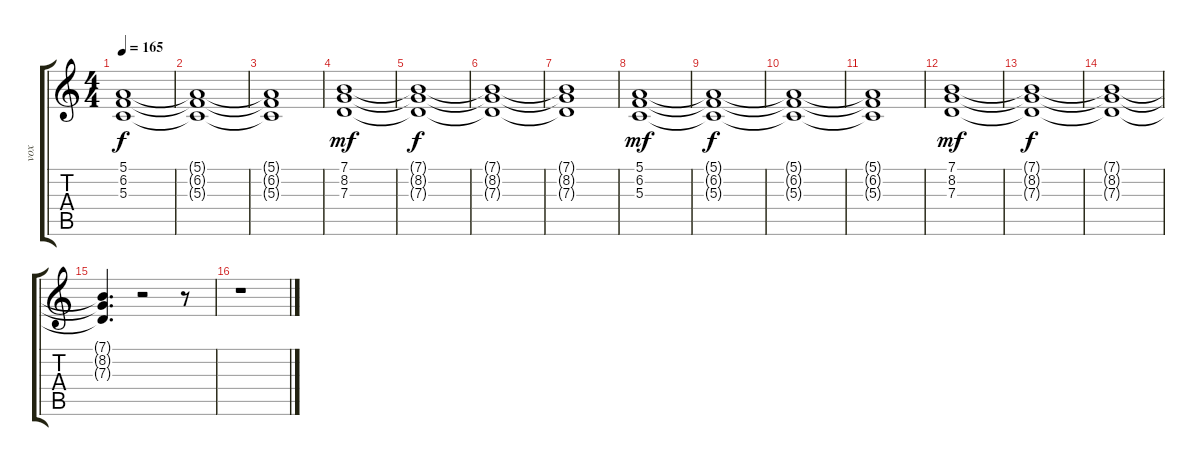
\track ("vox" "vox") {instrument pad4choir}
\staff {score tabs}
\tuning (E4 B3 G3 D3 A2 E2) {hide}
\ts (4 4)
\tempo 165
\clef g2
\ks c
(5.1{t} 6.2{t} 5.3{t}).1{dy f} |
(5.1{t} 6.2{t} 5.3{t}).1 |
(5.1{t} 6.2{t} 5.3{t}).1 |
(7.1 8.2 7.3).1{dy mf} |
(7.1{t} 8.2{t} 7.3{t}).1{dy f} |
(7.1{t} 8.2{t} 7.3{t}).1 |
(7.1{t} 8.2{t} 7.3{t}).1 |
(5.1 6.2 5.3).1{dy mf} |
(5.1{t} 6.2{t} 5.3{t}).1{dy f} |
(5.1{t} 6.2{t} 5.3{t}).1 |
(5.1{t} 6.2{t} 5.3{t}).1 |
(7.1 8.2 7.3).1{dy mf} |
(7.1{t} 8.2{t} 7.3{t}).1{dy f} |
(7.1{t} 8.2{t} 7.3{t}).1 |
(7.1{t} 8.2{t} 7.3{t}).4{d} r.2 r.8 |
r.1
